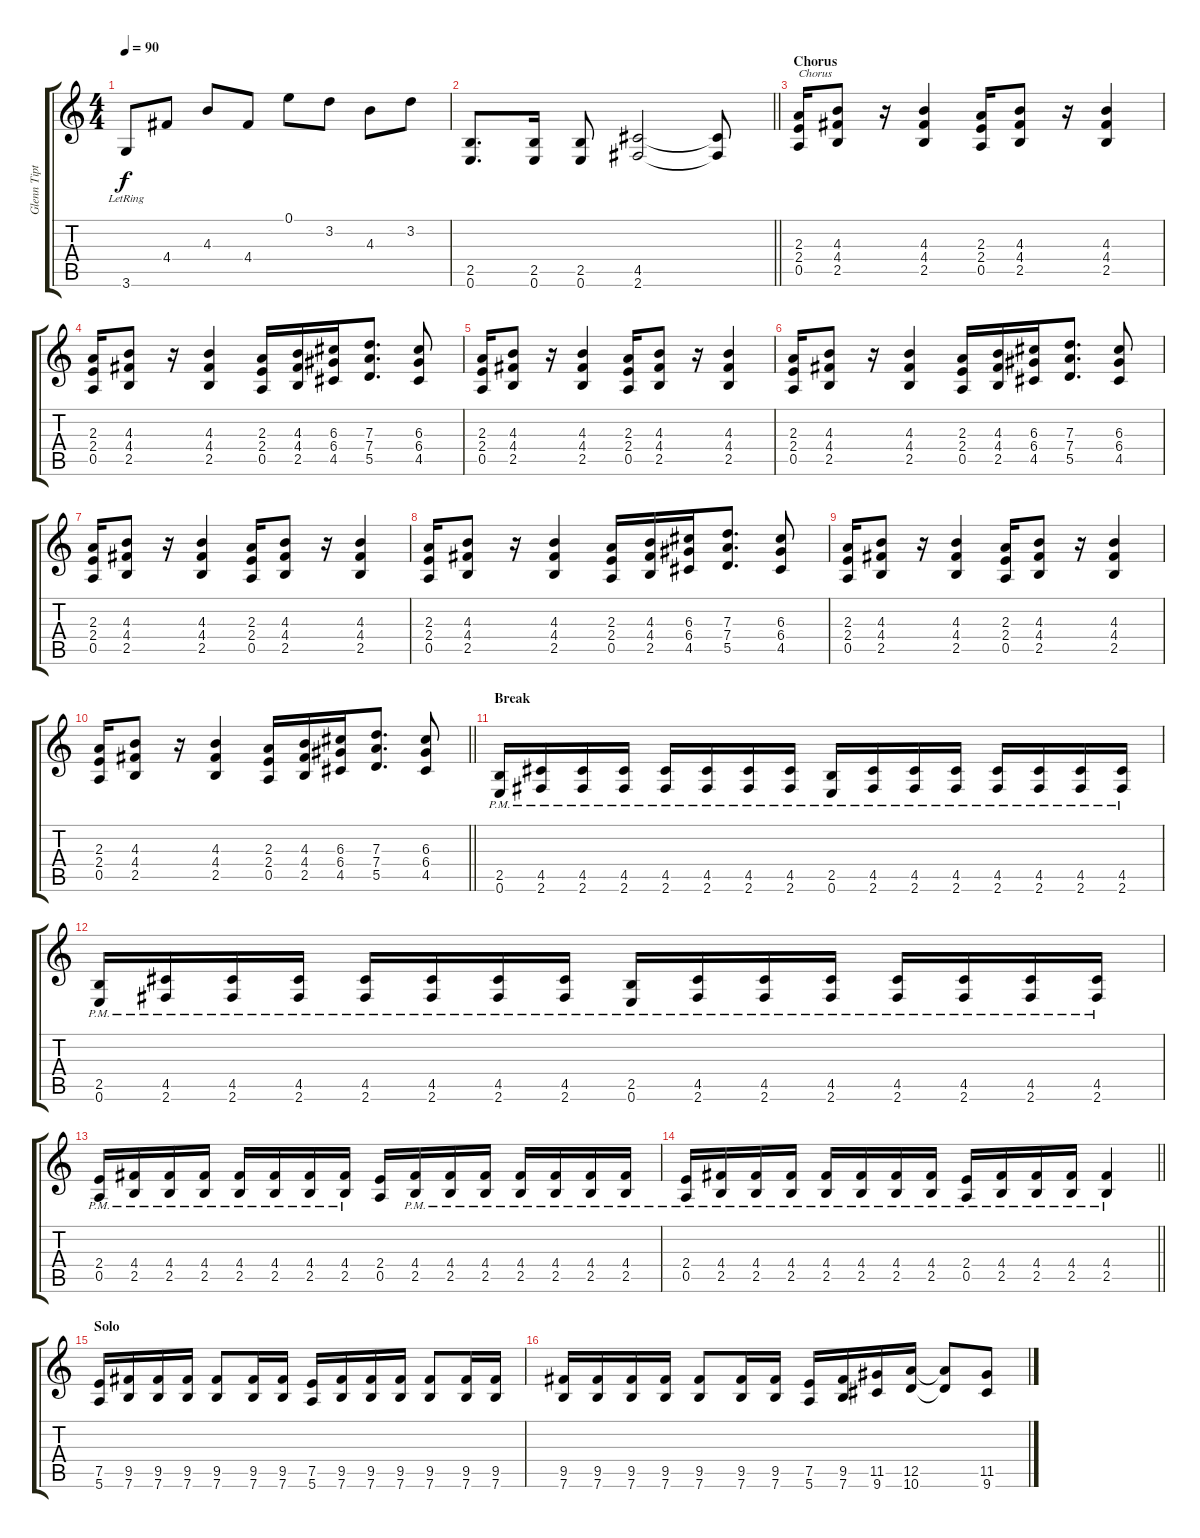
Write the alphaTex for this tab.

\track ("Glenn Tipton" "Glenn Tipt") {instrument acousticguitarnylon}
\staff {score tabs}
\tuning (E4 B3 G3 D3 A2 E2) {hide}
\ts (4 4)
\tempo 90
\clef g2
\ks c
3.6{lr}.8{dy f} 4.4.8 4.3.8 4.4.8 0.1.8 3.2.8 4.3.8 3.2.8 |
\barLineRight lightlight
(2.5 0.6).8{d} (2.5 0.6).16 (2.5 0.6).8 (4.5 2.6).2 (4.5{t} 2.6{t}).8 |
\section ("" "Chorus")
(2.3 2.4 0.5).16{txt "Chorus" instrument distortionguitar} (4.3 4.4 2.5).8 r.16 (4.3 4.4 2.5).4 (2.3 2.4 0.5).16 (4.3 4.4 2.5).8 r.16 (4.3 4.4 2.5).4 |
(2.3 2.4 0.5).16 (4.3 4.4 2.5).8 r.16 (4.3 4.4 2.5).4 (2.3 2.4 0.5).16 (4.3 4.4 2.5).16 (6.3 6.4 4.5).16 (7.3 7.4 5.5).8{d} (6.3 6.4 4.5).8 |
(2.3 2.4 0.5).16 (4.3 4.4 2.5).8 r.16 (4.3 4.4 2.5).4 (2.3 2.4 0.5).16 (4.3 4.4 2.5).8 r.16 (4.3 4.4 2.5).4 |
(2.3 2.4 0.5).16 (4.3 4.4 2.5).8 r.16 (4.3 4.4 2.5).4 (2.3 2.4 0.5).16 (4.3 4.4 2.5).16 (6.3 6.4 4.5).16 (7.3 7.4 5.5).8{d} (6.3 6.4 4.5).8 |
(2.3 2.4 0.5).16 (4.3 4.4 2.5).8 r.16 (4.3 4.4 2.5).4 (2.3 2.4 0.5).16 (4.3 4.4 2.5).8 r.16 (4.3 4.4 2.5).4 |
(2.3 2.4 0.5).16 (4.3 4.4 2.5).8 r.16 (4.3 4.4 2.5).4 (2.3 2.4 0.5).16 (4.3 4.4 2.5).16 (6.3 6.4 4.5).16 (7.3 7.4 5.5).8{d} (6.3 6.4 4.5).8 |
(2.3 2.4 0.5).16 (4.3 4.4 2.5).8 r.16 (4.3 4.4 2.5).4 (2.3 2.4 0.5).16 (4.3 4.4 2.5).8 r.16 (4.3 4.4 2.5).4 |
\barLineRight lightlight
(2.3 2.4 0.5).16 (4.3 4.4 2.5).8 r.16 (4.3 4.4 2.5).4 (2.3 2.4 0.5).16 (4.3 4.4 2.5).16 (6.3 6.4 4.5).16 (7.3 7.4 5.5).8{d} (6.3 6.4 4.5).8 |
\section ("" "Break")
(2.5{pm} 0.6).16 (4.5{pm} 2.6{pm}).16 (4.5{pm} 2.6{pm}).16 (4.5{pm} 2.6{pm}).16 (4.5{pm} 2.6{pm}).16 (4.5{pm} 2.6{pm}).16 (4.5{pm} 2.6{pm}).16 (4.5{pm} 2.6{pm}).16 (2.5{pm} 0.6).16 (4.5{pm} 2.6{pm}).16 (4.5{pm} 2.6{pm}).16 (4.5{pm} 2.6{pm}).16 (4.5{pm} 2.6{pm}).16 (4.5{pm} 2.6{pm}).16 (4.5{pm} 2.6{pm}).16 (4.5{pm} 2.6{pm}).16 |
(2.5{pm} 0.6).16 (4.5{pm} 2.6{pm}).16 (4.5{pm} 2.6{pm}).16 (4.5{pm} 2.6{pm}).16 (4.5{pm} 2.6{pm}).16 (4.5{pm} 2.6{pm}).16 (4.5{pm} 2.6{pm}).16 (4.5{pm} 2.6{pm}).16 (2.5{pm} 0.6).16 (4.5{pm} 2.6{pm}).16 (4.5{pm} 2.6{pm}).16 (4.5{pm} 2.6{pm}).16 (4.5{pm} 2.6{pm}).16 (4.5{pm} 2.6{pm}).16 (4.5{pm} 2.6{pm}).16 (4.5{pm} 2.6{pm}).16 |
(2.4{pm} 0.5).16 (4.4 2.5{pm}).16 (4.4 2.5{pm}).16 (4.4 2.5{pm}).16 (4.4 2.5{pm}).16 (4.4 2.5{pm}).16 (4.4 2.5{pm}).16 (4.4 2.5{pm}).16 (2.4 0.5).16 (4.4 2.5{pm}).16 (4.4 2.5{pm}).16 (4.4 2.5{pm}).16 (4.4 2.5{pm}).16 (4.4 2.5{pm}).16 (4.4 2.5{pm}).16 (4.4 2.5{pm}).16 |
\barLineRight lightlight
(2.4{pm} 0.5).16 (4.4 2.5{pm}).16 (4.4 2.5{pm}).16 (4.4 2.5{pm}).16 (4.4 2.5{pm}).16 (4.4 2.5{pm}).16 (4.4 2.5{pm}).16 (4.4 2.5{pm}).16 (2.4{pm} 0.5).16 (4.4{pm} 2.5).16 (4.4{pm} 2.5).16 (4.4{pm} 2.5).16 (4.4{pm} 2.5).4 |
\section ("" "Solo")
(7.5 5.6).16 (9.5 7.6).16 (9.5 7.6).16 (9.5 7.6).16 (9.5 7.6).8 (9.5 7.6).16 (9.5 7.6).16 (7.5 5.6).16 (9.5 7.6).16 (9.5 7.6).16 (9.5 7.6).16 (9.5 7.6).8 (9.5 7.6).16 (9.5 7.6).16 |
(9.5 7.6).16 (9.5 7.6).16 (9.5 7.6).16 (9.5 7.6).16 (9.5 7.6).8 (9.5 7.6).16 (9.5 7.6).16 (7.5 5.6).16 (9.5 7.6).16 (11.5 9.6).16 (12.5 10.6).16 (12.5{t} 10.6{t}).8 (11.5 9.6).8
